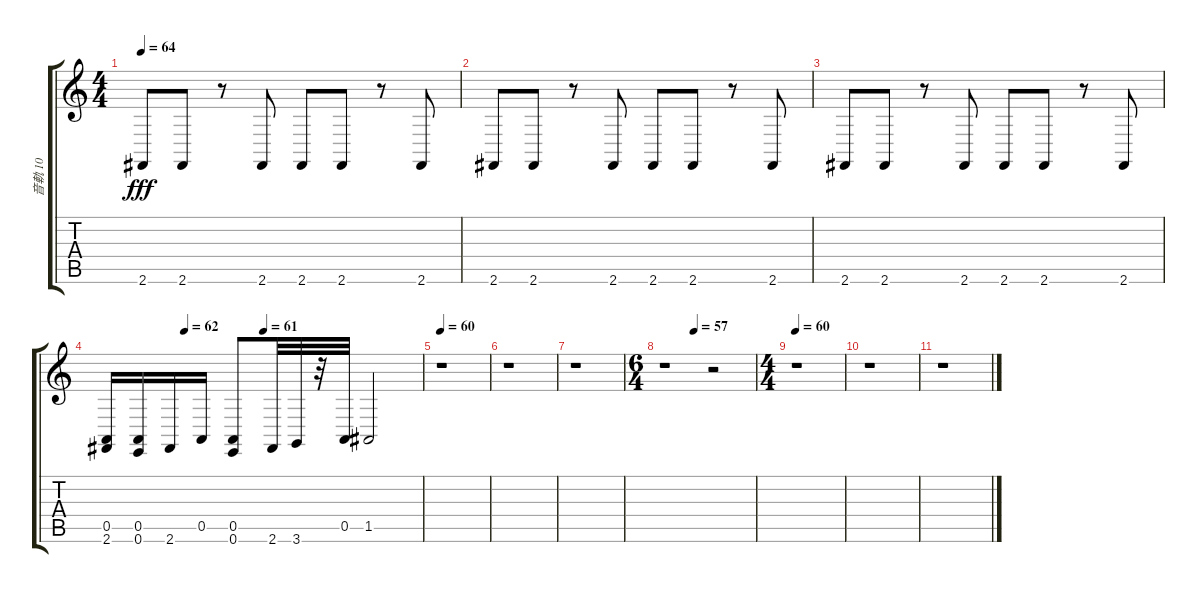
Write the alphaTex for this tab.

\track ("音軌 10" "音軌 10") {instrument brightacousticpiano}
\staff {score tabs}
\tuning (E4 B3 G3 D3 A2 E2) {hide}
\ts (4 4)
\tempo 64
\clef g2
\ks c
2.6.8{dy fff} 2.6.8 r.8 2.6.8 2.6.8 2.6.8 r.8 2.6.8 |
2.6.8 2.6.8 r.8 2.6.8 2.6.8 2.6.8 r.8 2.6.8 |
2.6.8 2.6.8 r.8 2.6.8 2.6.8 2.6.8 r.8 2.6.8 |
\tempo (62 0.25)
\tempo (61 0.5)
(0.5 2.6).16 (0.5 0.6).16 2.6.16 0.5.16 (0.5 0.6).8 2.6.32 3.6.32 r.32 0.5.32 1.5.2 |
\tempo 60
r.1 |
r.1 |
r.1 |
\ts (6 4)
\tempo (57 0.3333333333333333)
r.1 r.2 |
\ts (4 4)
\tempo 60
r.1 |
r.1 |
r.1
